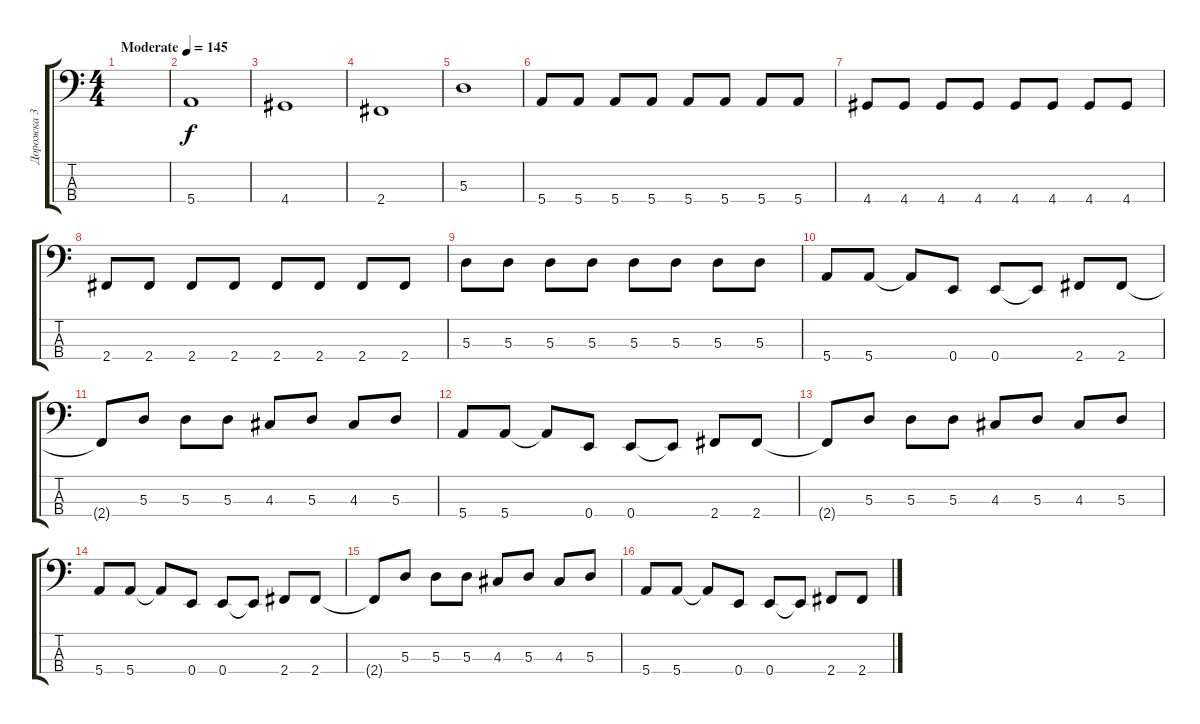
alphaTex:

\track ("Дорожка 3" "Дорожка 3") {instrument electricbassfinger}
\staff {score tabs}
\tuning (G2 D2 A1 E1) {hide}
\ts (4 4)
\tempo (145 "Moderate")
\clef f4
\ks c
|
5.4.1 |
4.4.1 |
2.4.1 |
5.3.1 |
5.4.8 5.4.8 5.4.8 5.4.8 5.4.8 5.4.8 5.4.8 5.4.8 |
4.4.8 4.4.8 4.4.8 4.4.8 4.4.8 4.4.8 4.4.8 4.4.8 |
2.4.8 2.4.8 2.4.8 2.4.8 2.4.8 2.4.8 2.4.8 2.4.8 |
5.3.8 5.3.8 5.3.8 5.3.8 5.3.8 5.3.8 5.3.8 5.3.8 |
5.4.8 5.4.8 5.4{t}.8 0.4.8 0.4.8 0.4{t}.8 2.4.8 2.4.8 |
2.4{t}.8 5.3.8 5.3.8 5.3.8 4.3.8 5.3.8 4.3.8 5.3.8 |
5.4.8 5.4.8 5.4{t}.8 0.4.8 0.4.8 0.4{t}.8 2.4.8 2.4.8 |
2.4{t}.8 5.3.8 5.3.8 5.3.8 4.3.8 5.3.8 4.3.8 5.3.8 |
5.4.8 5.4.8 5.4{t}.8 0.4.8 0.4.8 0.4{t}.8 2.4.8 2.4.8 |
2.4{t}.8 5.3.8 5.3.8 5.3.8 4.3.8 5.3.8 4.3.8 5.3.8 |
5.4.8 5.4.8 5.4{t}.8 0.4.8 0.4.8 0.4{t}.8 2.4.8 2.4.8
